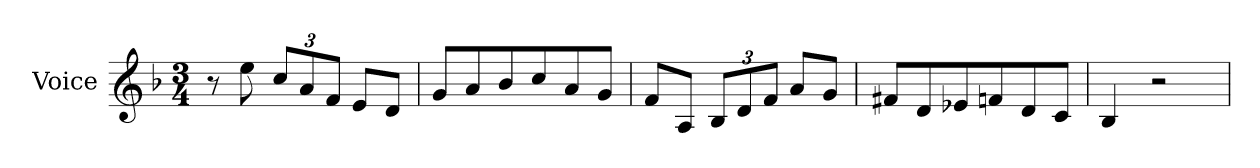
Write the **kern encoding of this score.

**kern
*part1
*staff1
*I"Voice
*I'Voice
*clefG2
*k[b-]
*M3/4
=1
8r
8ee\
12cc/L
12a/
12f/J
8e/L
8d/J
=2
8g/L
8a/
8b-/
8cc/
8a/
8g/J
=3
8f/L
8A/J
12B-/L
12d/
12f/J
8a/L
8g/J
=4
8f#X/L
8d/
8e-X/
8fn/
8d/
8c/J
=5
4B-/
2rcc
=
*-
